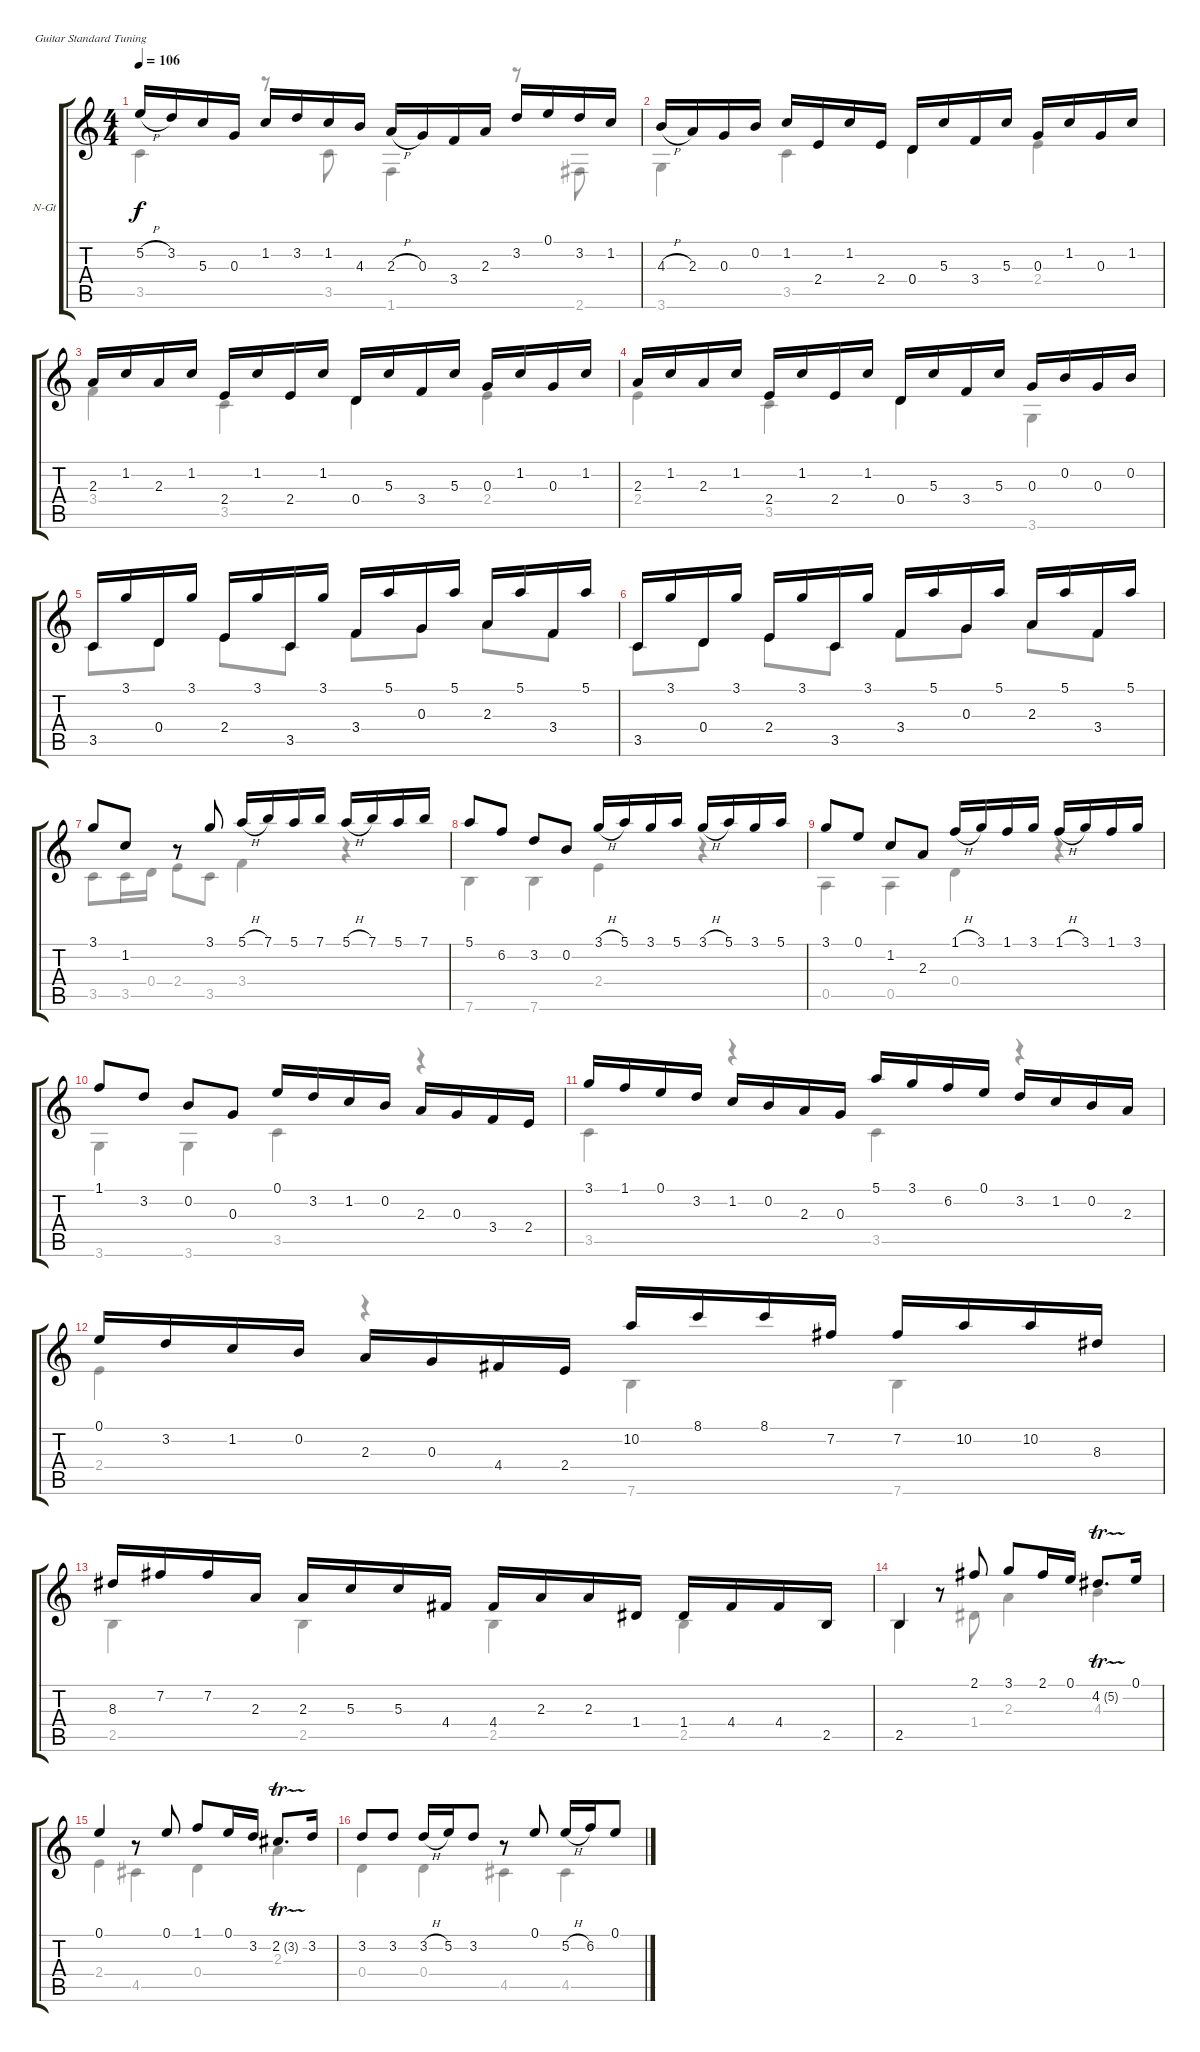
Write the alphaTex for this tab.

\bracketExtendMode groupsimilarinstruments
\firstSystemTrackNameOrientation horizontal
\otherSystemsTrackNameOrientation horizontal
\track ("Pista 1" "N-Gt") {instrument acousticguitarnylon}
\staff {score tabs}
\tuning (E4 B3 G3 D3 A2 E2)
\voice
\ts (4 4)
\tempo 106
\clef g2
\ks c
5.2{h}.16{dy f} 3.2.16 5.3.16 0.3.16 1.2.16 3.2.16 1.2.16 4.3.16 2.3{h}.16 0.3.16 3.4.16 2.3.16 3.2.16 0.1.16 3.2.16 1.2.16 |
4.3{h}.16 2.3.16 0.3.16 0.2.16 1.2.16 2.4.16 1.2.16 2.4.16 0.4.16 5.3.16 3.4.16 5.3.16 0.3.16 1.2.16 0.3.16 1.2.16 |
2.3.16 1.2.16 2.3.16 1.2.16 2.4.16 1.2.16 2.4.16 1.2.16 0.4.16 5.3.16 3.4.16 5.3.16 0.3.16 1.2.16 0.3.16 1.2.16 |
2.3.16 1.2.16 2.3.16 1.2.16 2.4.16 1.2.16 2.4.16 1.2.16 0.4.16 5.3.16 3.4.16 5.3.16 0.3.16 0.2.16 0.3.16 0.2.16 |
3.5.16 3.1.16 0.4.16 3.1.16 2.4.16 3.1.16 3.5.16 3.1.16 3.4.16 5.1.16 0.3.16 5.1.16 2.3.16 5.1.16 3.4.16 5.1.16 |
3.5.16 3.1.16 0.4.16 3.1.16 2.4.16 3.1.16 3.5.16 3.1.16 3.4.16 5.1.16 0.3.16 5.1.16 2.3.16 5.1.16 3.4.16 5.1.16 |
3.1.8 1.2.8 r.8 3.1.8 5.1{h}.16 7.1.16 5.1.16 7.1.16 5.1{h}.16 7.1.16 5.1.16 7.1.16 |
5.1.8 6.2.8 3.2.8 0.2.8 3.1{h}.16 5.1.16 3.1.16 5.1.16 3.1{h}.16 5.1.16 3.1.16 5.1.16 |
3.1.8 0.1.8 1.2.8 2.3.8 1.1{h}.16 3.1.16 1.1.16 3.1.16 1.1{h}.16 3.1.16 1.1.16 3.1.16 |
1.1.8 3.2.8 0.2.8 0.3.8 0.1.16 3.2.16 1.2.16 0.2.16 2.3.16 0.3.16 3.4.16 2.4.16 |
3.1.16 1.1.16 0.1.16 3.2.16 1.2.16 0.2.16 2.3.16 0.3.16 5.1.16 3.1.16 6.2.16 0.1.16 3.2.16 1.2.16 0.2.16 2.3.16 |
0.1.16 3.2.16 1.2.16 0.2.16 2.3.16 0.3.16 4.4.16 2.4.16 10.2.16 8.1.16 8.1.16 7.2.16 7.2.16 10.2.16 10.2.16 8.3.16 |
8.3.16 7.2.16 7.2.16 2.3.16 2.3.16 5.3.16 5.3.16 4.4.16 4.4.16 2.3.16 2.3.16 1.4.16 1.4.16 4.4.16 4.4.16 2.5.16 |
2.5.4 r.8 2.1.8 3.1.8 2.1.16 0.1.16 4.2{tr (5 16)}.8{d} 0.1.16 |
0.1.4 r.8 0.1.8 1.1.8 0.1.16 3.2.16 2.2{tr (3 16)}.8{d} 3.2.16 |
3.2.8 3.2.8 3.2{h}.16 5.2.16 3.2.8 r.8 0.1.8 5.2{h}.16 6.2.16 0.1.8
\voice
\clef g2
\ottava regular
\simile none
\ks c
3.5.4{dy f} r.8 3.5.8 1.6.4 r.8 2.6.8 |
3.6.4 3.5.4 0.4.4 2.4.4 |
3.4.4 3.5.4 0.4.4 2.4.4 |
2.4.4 3.5.4 0.4.4 3.6.4 |
3.5.8 0.4.8 2.4.8 3.5.8 3.4.8 0.3.8 2.3.8 3.4.8 |
3.5.8 0.4.8 2.4.8 3.5.8 3.4.8 0.3.8 2.3.8 3.4.8 |
3.5.8 3.5.16 0.4.16 2.4.8 3.5.8 3.4.4 r.4 |
7.6.4 7.6.4 2.4.4 r.4 |
0.5.4 0.5.4 0.4.4 r.4 |
3.6.4 3.6.4 3.5.4 r.4 |
3.5.4 r.4 3.5.4 r.4 |
2.4.4 r.4 7.6.4 7.6.4 |
2.5.4 2.5.4 2.5.4 2.5.4 |
2.5.4 r.8 1.4.8 2.3.4 4.3.4 |
2.4.4 4.5.4 0.4.4 2.3.4 |
0.4.4 0.4.4 4.5.4 4.5.4
